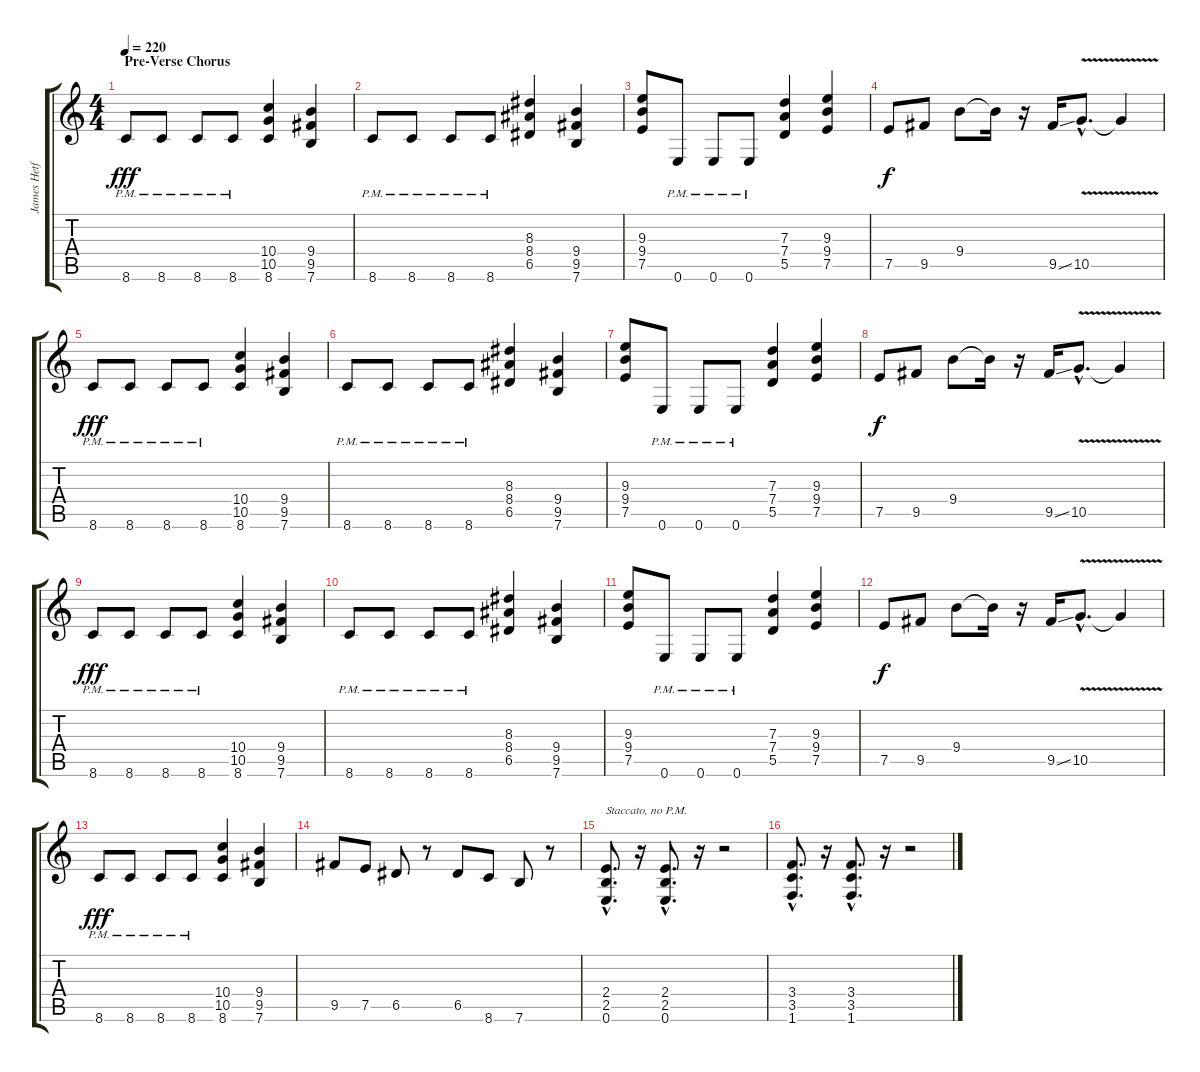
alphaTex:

\track ("James Hetfield" "James Hetf") {instrument distortionguitar}
\staff {score tabs}
\tuning (E4 B3 G3 D3 A2 E2) {hide}
\ts (4 4)
\section ("" " Pre-Verse Chorus")
\tempo 220
\clef g2
\ks c
8.6{pm}.8{dy fff} 8.6{pm}.8 8.6{pm}.8 8.6{pm}.8 (10.4 10.5 8.6).4 (9.4 9.5 7.6).4 |
8.6{pm}.8 8.6{pm}.8 8.6{pm}.8 8.6{pm}.8 (8.3 8.4 6.5).4 (9.4 9.5 7.6).4 |
(9.3 9.4 7.5).8 0.6{pm}.8 0.6{pm}.8 0.6{pm}.8 (7.3 7.4 5.5).4 (9.3 9.4 7.5).4 |
7.5.8{dy f} 9.5.8 9.4.8 9.4{t}.16 r.16 9.5{ss}.16 10.5{v hac}.8{d} 10.5{t}.4 |
8.6{pm}.8{dy fff} 8.6{pm}.8 8.6{pm}.8 8.6{pm}.8 (10.4 10.5 8.6).4 (9.4 9.5 7.6).4 |
8.6{pm}.8 8.6{pm}.8 8.6{pm}.8 8.6{pm}.8 (8.3 8.4 6.5).4 (9.4 9.5 7.6).4 |
(9.3 9.4 7.5).8 0.6{pm}.8 0.6{pm}.8 0.6{pm}.8 (7.3 7.4 5.5).4 (9.3 9.4 7.5).4 |
7.5.8{dy f} 9.5.8 9.4.8 9.4{t}.16 r.16 9.5{ss}.16 10.5{v hac}.8{d} 10.5{t}.4 |
8.6{pm}.8{dy fff} 8.6{pm}.8 8.6{pm}.8 8.6{pm}.8 (10.4 10.5 8.6).4 (9.4 9.5 7.6).4 |
8.6{pm}.8 8.6{pm}.8 8.6{pm}.8 8.6{pm}.8 (8.3 8.4 6.5).4 (9.4 9.5 7.6).4 |
(9.3 9.4 7.5).8 0.6{pm}.8 0.6{pm}.8 0.6{pm}.8 (7.3 7.4 5.5).4 (9.3 9.4 7.5).4 |
7.5.8{dy f} 9.5.8 9.4.8 9.4{t}.16 r.16 9.5{ss}.16 10.5{v hac}.8{d} 10.5{t}.4 |
8.6{pm}.8{dy fff} 8.6{pm}.8 8.6{pm}.8 8.6{pm}.8 (10.4 10.5 8.6).4 (9.4 9.5 7.6).4 |
9.5.8 7.5.8 6.5.8 r.8 6.5.8 8.6.8 7.6.8 r.8 |
(2.4{hac} 2.5{hac} 0.6{hac}).8{d txt "Staccato, no P.M."} r.16 (2.4{hac} 2.5{hac} 0.6{hac}).8{d} r.16 r.2 |
(3.4{hac} 3.5{hac} 1.6{hac}).8{d} r.16 (3.4{hac} 3.5{hac} 1.6{hac}).8{d} r.16 r.2
